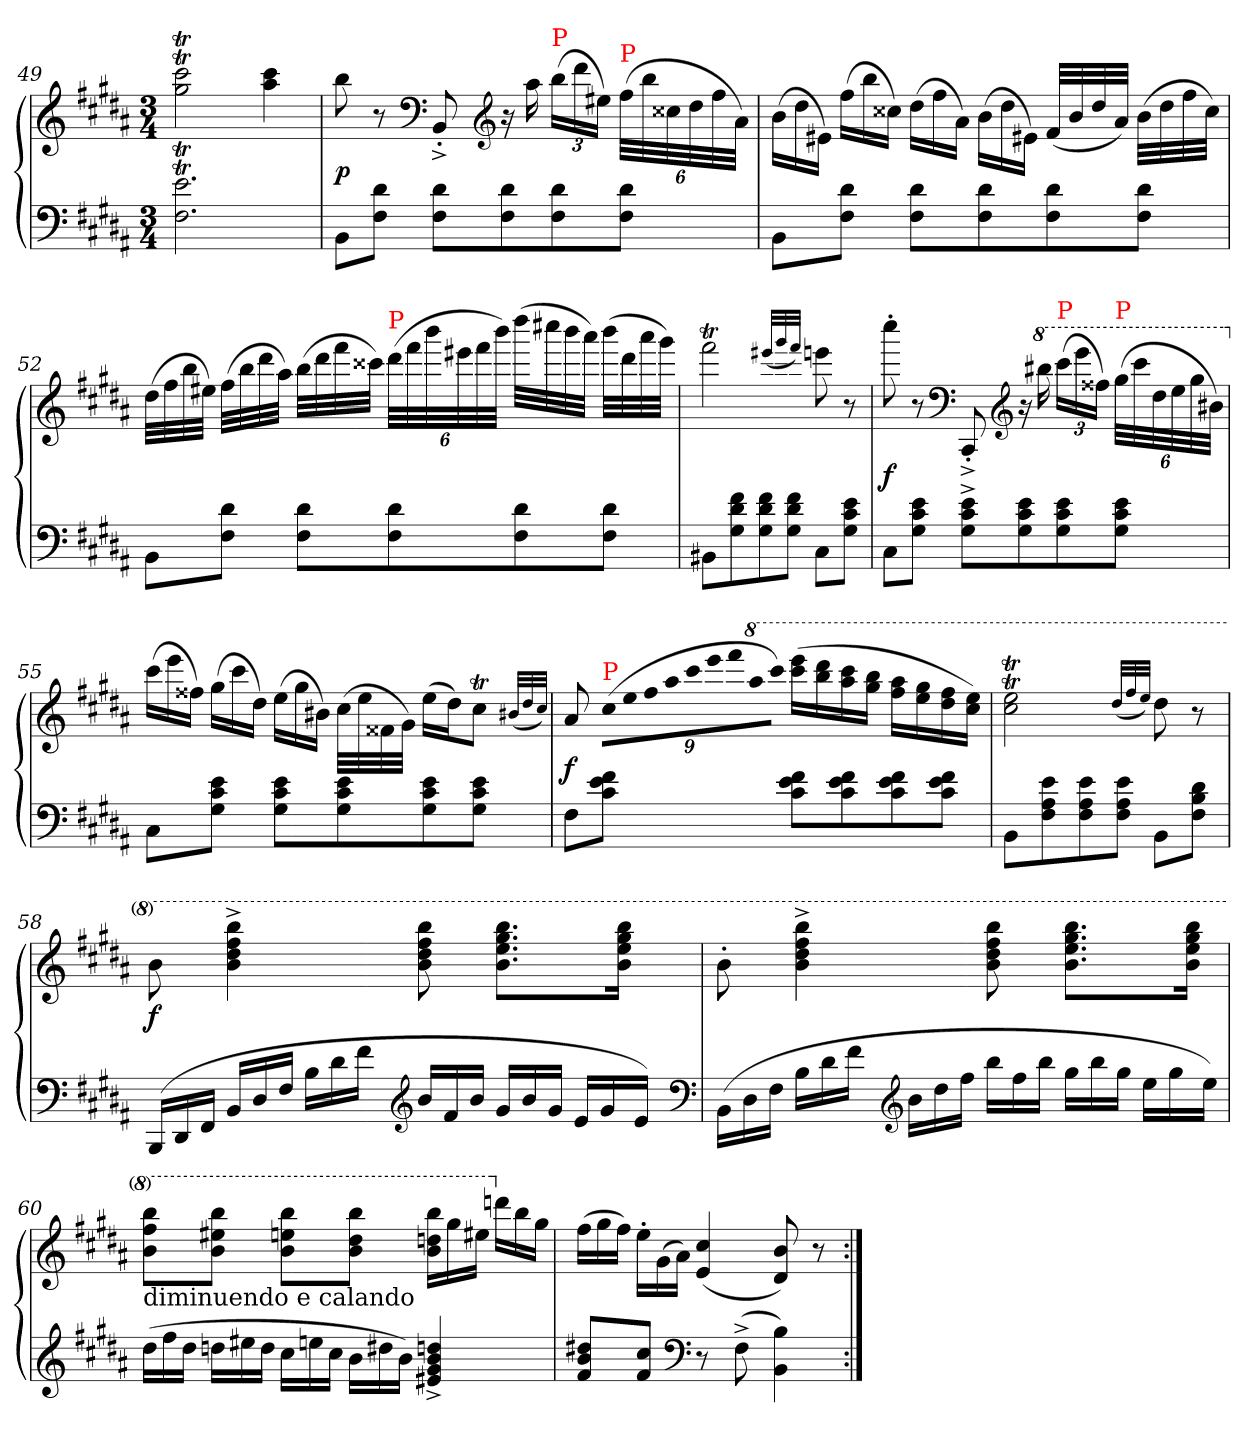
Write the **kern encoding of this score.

**kern	**kern	**dynam
*part1	*part1	*part1
*staff2	*staff1	*staff1/2
*clefF4	*clefG2	*
*k[f#c#g#d#a#]	*k[f#c#g#d#a#]	*
*M3/4	*M3/4	*
=49	=49	=49
2.eT 2.F#T	2ccc#T 2gg#T	.
.	4ccc# 4aa#	.
=50	=50	=50
8BBL	8bb	p
8d# 8F#J	8r	.
*	*clefF4	*
8d# 8F#L	8BB'<^<	.
*	*clefG2	*
8d# 8F#	16r	.
.	16aa#	.
*	*Xbrackettup	*
!	!LO:TX:a:color=red:t=P	!
8d# 8F#	(>24bbLL	.
.	24ddd#	.
.	24ee#XJJ)	.
!	!LO:TX:a:color=red:t=P	!
8d# 8F#J	(>48ff#LLL	.
.	48bb	.
.	48cc##X	.
.	48dd#	.
.	48ff#	.
.	48a#JJJ)	.
=51	=51	=51
*	*Xtuplet	*
8BBL	(>24b\LL	.
.	24dd#	.
.	24e#XJJ)	.
8d# 8F#J	(>24ff#LL	.
.	24bb	.
.	24cc##XJJ)	.
8d# 8F#L	(>24dd#LL	.
.	24ff#	.
.	24a#JJ)	.
8d# 8F#	(>24b\LL	.
.	24dd#	.
.	24e#XJJ)	.
8d# 8F#	(<32f#LLL	.
.	32b	.
.	32dd#	.
.	32a#JJJ)	.
8d# 8F#J	(>32bLLL	.
.	32dd#	.
.	32ff#	.
.	32cc##JJJ)	.
=52	=52	=52
8BBL	(>32dd#LLL	.
.	32ff#	.
.	32bb	.
.	32ee#XJJJ)	.
8d# 8F#J	(>32ff#LLL	.
.	32bb	.
.	32ddd#	.
.	32aa#JJJ)	.
8d# 8F#L	(>32bbLLL	.
.	32ddd#	.
.	32fff#	.
.	32ccc##XJJJ)	.
*	*tuplet	*
!	!LO:TX:a:color=red:t=P	!
8d# 8F#	(>48ddd#LLL	.
.	48fff#	.
.	48bbb	.
.	48eee#X	.
.	48fff#	.
.	48bbbJJJ)	.
8d# 8F#	(32dddd#LLL	.
.	32cccc#X	.
.	32bbb	.
.	32aaa#JJJ)	.
8d# 8F#J	(>32bbbLLL	.
.	32ddd#	.
.	32aaa#	.
.	32ggg#JJJ)	.
=53	=53	=53
8BB#XL	2fff#T	.
8f# 8d# 8G#	.	.
8f# 8d# 8G#	.	.
8f# 8d# 8G#J	.	.
.	(>32qqeee#X/LLL	.
.	32qqggg#/	.
.	32qqfff#/JJJ)	.
8C#L	8eeen	.
8e 8c# 8G#J	8r	.
=54	=54	=54
8C#L	8cccc#'>	f
8e 8c# 8G#J	8r	.
*	*clefF4	*
8e^ 8c#^ 8G#^L	8CC#'<^<	.
*	*clefG2	*
8e 8c# 8G#	16r	.
*	*8va	*
.	16bbb#X	.
!	!LO:TX:a:color=red:t=P	!
8e 8c# 8G#	(>24cccc#LL	.
.	24eeee	.
.	24fff##XJJ)	.
!	!LO:TX:a:color=red:t=P	!
8e 8c# 8G#J	(>48ggg#LLL	.
.	48cccc#	.
.	48ddd#	.
.	48eee	.
.	48ggg#	.
.	48bb#XJJJ)	.
=55	=55	=55
*	*X8va	*
*	*Xtuplet	*
8C#L	(>24ccc#LL	.
.	24eee	.
.	24ff##XJJ)	.
8e 8c# 8G#J	(>24gg#LL	.
.	24ccc#	.
.	24dd#JJ)	.
8e 8c# 8G#L	(>24eeLL	.
.	24gg#	.
.	24b#XJJ)	.
8e 8c# 8G#	(>32cc#\LLL	.
.	32ee	.
.	32f##X	.
.	32g#JJJ)	.
8e 8c# 8G#	(>16eeLL	.
.	16dd#J)	.
8e 8c# 8G#J	8cc#TJ	.
.	(<32qqb#X/LLL	.
.	32qqdd#/	.
.	32qqcc#/JJJ)	.
=56	=56	=56
8F#L	8a#	f
*	*tuplet	*
!	!LO:TX:a:color=red:t=P	!
!	!LO:N:vis=32	!
8f# 8e 8c#J	(>72cc#LLL	.
!	!LO:N:vis=32	!
.	72ee	.
!	!LO:N:vis=32	!
.	72ff#	.
!	!LO:N:vis=32	!
.	72aa#	.
!	!LO:N:vis=32	!
.	72ccc#	.
!	!LO:N:vis=32	!
.	72eee	.
!	!LO:N:vis=32	!
.	72fff#	.
*	*8va	*
!	!LO:N:vis=32	!
.	72aaa#	.
!	!LO:N:vis=32	!
.	72cccc#JJJ)	.
8f# 8e 8c#L	(>16eeee 16cccc#LL	.
.	16dddd# 16bbb	.
8f# 8e 8c#	16cccc# 16aaa#	.
.	16bbb 16ggg#JJ	.
8f# 8e 8c#	16aaa# 16fff#LL	.
.	16ggg# 16eee	.
8f# 8e 8c#J	16fff# 16ddd#	.
.	16eee 16ccc#JJ)	.
=57	=57	=57
8BBL	2eeeT< 2ccc#T<	.
8e 8A# 8F#	.	.
8e 8A# 8F#	.	.
8e 8A# 8F#J	.	.
.	(>32qqddd#/LLL	.
.	32qqfff#/	.
.	32qqeee/JJJ)	.
8BBL	8ddd#\	.
8d# 8B 8F#J	8r	.
=58	=58	=58
*Xtuplet	*	*
(>24BBBLL	8bb	f
24DD#	.	.
24FF#JJ	.	.
24BB/LL	4bbb^>\ 4fff#^>\ 4ddd#^>\ 4bb^>\	.
24D#	.	.
24F#JJ	.	.
24BLL	.	.
24d#	.	.
24f#JJ	.	.
*clefG2	*	*
24bLL	8bbb 8fff# 8ddd# 8bb	.
24f#	.	.
24bJJ	.	.
24g#LL	8.bbb 8.ggg# 8.eee 8.bbL	.
24b	.	.
24g#JJ	.	.
24eLL	.	.
24g#	.	.
.	16bbb 16ggg# 16eee 16bbJk	.
24eJJ)	.	.
*clefF4	*	*
=59	=59	=59
(>24BBLL	8bb'>	.
24D#	.	.
24F#JJ	.	.
24BLL	4bbb^> 4fff#^> 4ddd#^> 4bb^>	.
24d#	.	.
24f#JJ	.	.
*clefG2	*	*
24bLL	.	.
24dd#	.	.
24ff#JJ	.	.
24bbLL	8bbb 8fff# 8ddd# 8bb	.
24ff#	.	.
24bbJJ	.	.
24gg#LL	8.bbb 8.ggg# 8.eee 8.bbL	.
24bb	.	.
24gg#JJ	.	.
24eeLL	.	.
24gg#	.	.
.	16bbb 16ggg# 16eee 16bbJk	.
24eeJJ)	.	.
=60	=60	=60
!	!LO:TX:b:t=diminuendo e calando	!
(>24dd#LL	8bbb 8fff# 8bbL	.
24ff#	.	.
24dd#JJ	.	.
24ddnLL	8bbb 8eee#X 8bbJ	.
24ee#X	.	.
24ddJJ	.	.
24cc#LL	8bbb 8eeen 8bbL	.
24een	.	.
24cc#JJ	.	.
24bLL	8bbb 8ddd# 8bbJ	.
24dd#X	.	.
24bJJ)	.	.
*	*Xtuplet	*
4ddn^< 4b^< 4g#^< 4e#X^<	24bbb 24dddn 24bbLL	.
.	24ggg#	.
.	24eee#XJJ	.
*	*X8va	*
.	24dddnLL	.
.	24bb	.
.	24gg#JJ	.
=61	=61	=61
8dd#X 8b 8f#L	(24ff#LL	.
.	24gg#	.
.	24ff#JJ)	.
8cc# 8f#J	24ee'>LL	.
.	(>24g#	.
.	24a#JJ)	.
*clefF4	*	*
8r	(>4cc# 4e	.
(>8F#^>	.	.
4B 4BB)	8b 8d#)	.
.	8r	.
=:|!	=:|!	=:|!
*-	*-	*-
